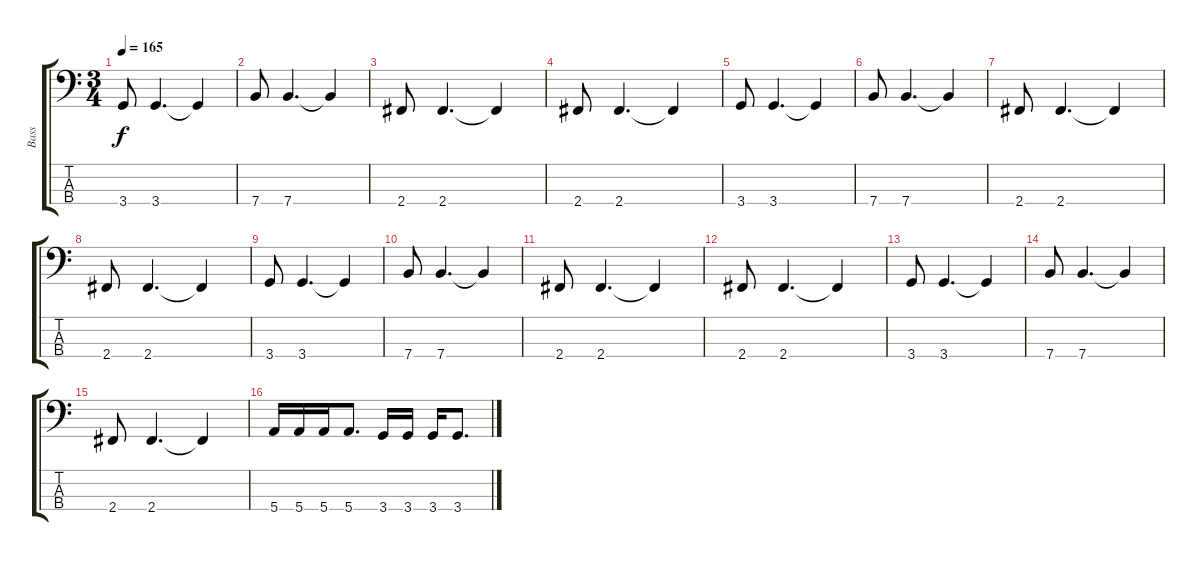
\track ("Bass" "Bass") {instrument electricbassfinger}
\staff {score tabs}
\tuning (G2 D2 A1 E1) {hide}
\ts (3 4)
\tempo 165
\clef f4
\ks c
3.4.8{dy f} 3.4.4{d} 3.4{t}.4 |
7.4.8 7.4.4{d} 7.4{t}.4 |
2.4.8 2.4.4{d} 2.4{t}.4 |
2.4.8 2.4.4{d} 2.4{t}.4 |
3.4.8 3.4.4{d} 3.4{t}.4 |
7.4.8 7.4.4{d} 7.4{t}.4 |
2.4.8 2.4.4{d} 2.4{t}.4 |
2.4.8 2.4.4{d} 2.4{t}.4 |
3.4.8 3.4.4{d} 3.4{t}.4 |
7.4.8 7.4.4{d} 7.4{t}.4 |
2.4.8 2.4.4{d} 2.4{t}.4 |
2.4.8 2.4.4{d} 2.4{t}.4 |
3.4.8 3.4.4{d} 3.4{t}.4 |
7.4.8 7.4.4{d} 7.4{t}.4 |
2.4.8 2.4.4{d} 2.4{t}.4 |
5.4.16 5.4.16 5.4.16 5.4.8{d} 3.4.16 3.4.16 3.4.16 3.4.8{d}
